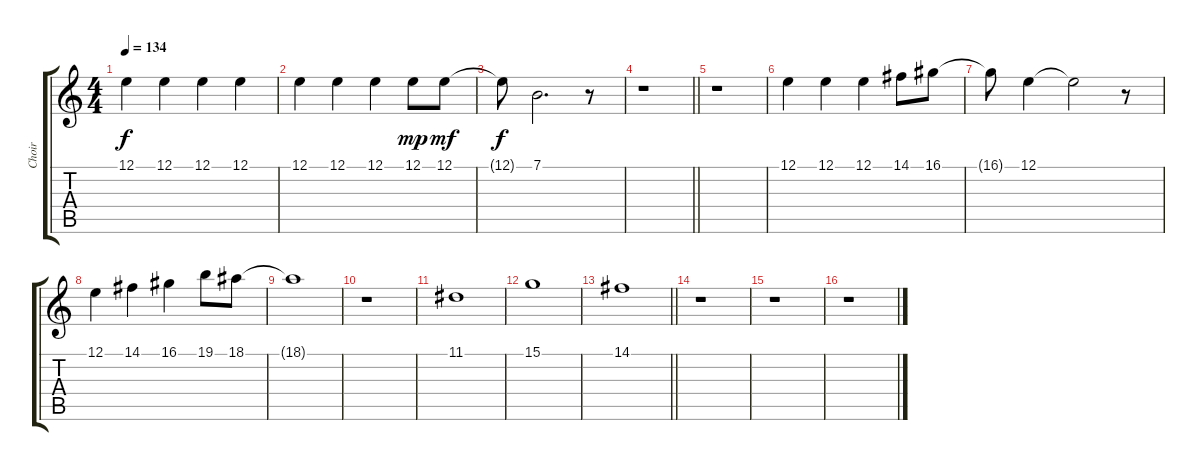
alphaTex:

\track ("Choir" "Choir") {instrument choiraahs}
\staff {score tabs}
\tuning (E4 B3 G3 D3 A2 E2) {hide}
\ts (4 4)
\tempo 134
\clef g2
\ks c
12.1.4{dy f} 12.1.4 12.1.4 12.1.4 |
12.1.4 12.1.4 12.1.4 12.1.8{dy mp} 12.1.8{dy mf} |
12.1{t}.8{dy f} 7.1.2{d} r.8 |
\barLineRight lightlight
r.1 |
r.1 |
12.1.4 12.1.4 12.1.4 14.1.8 16.1.8 |
16.1{t}.8 12.1.4 12.1{t}.2 r.8 |
12.1.4 14.1.4 16.1.4 19.1.8 18.1.8 |
18.1{t}.1 |
r.1 |
11.1.1 |
15.1.1 |
\barLineRight lightlight
14.1.1 |
r.1 |
r.1 |
r.1
